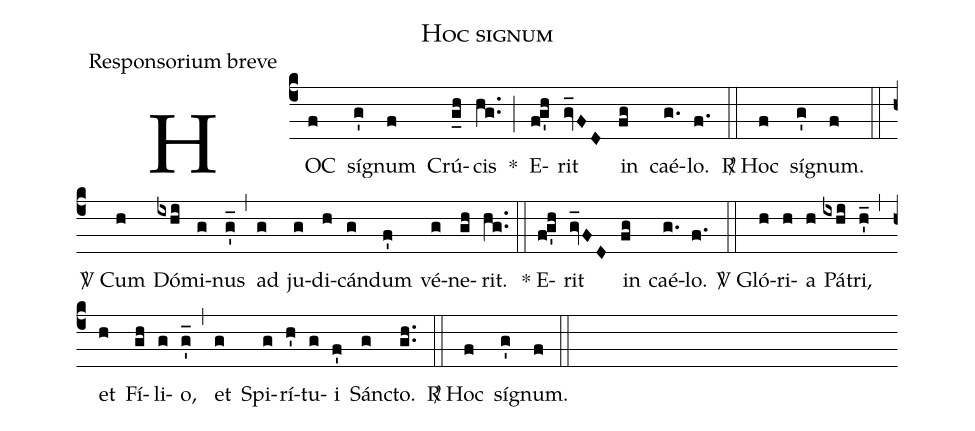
name:Hoc signum;
office-part:Responsorium breve;
%%
(c4)HOC(f) sí(g')gnum(f) Crú(g_h)cis(hg..) *(;)
E(f!g'h)rit(gv_FD) in(fg) caé(g.)lo.(f.) (::)
<sp>R/</sp>~Hoc(f) sí(g')gnum.(f) (::)
<sp>V/</sp>~Cum(h) Dó(ixhi)mi(g)nus(g'_) (,) ad(g) ju(g)di(h)cán(g)dum(f') vé(g)ne(gh)rit.(hg..) (::)
*~E(f!g'h)rit(gv_FD) in(fg) caé(g.)lo.(f.) (::)
<sp>V/</sp>~Gló(h)ri(h)a(h) Pá(ixhi)tri,(h'_) (,) et(h) Fí(gh)li(g)o,(g'_) (,) et(g) Spi(g)rí(h')tu(g)i(f') Sán(g)cto.(gh..) (::)
<sp>R/</sp>~Hoc(f) sí(g')gnum.(f) (::)
